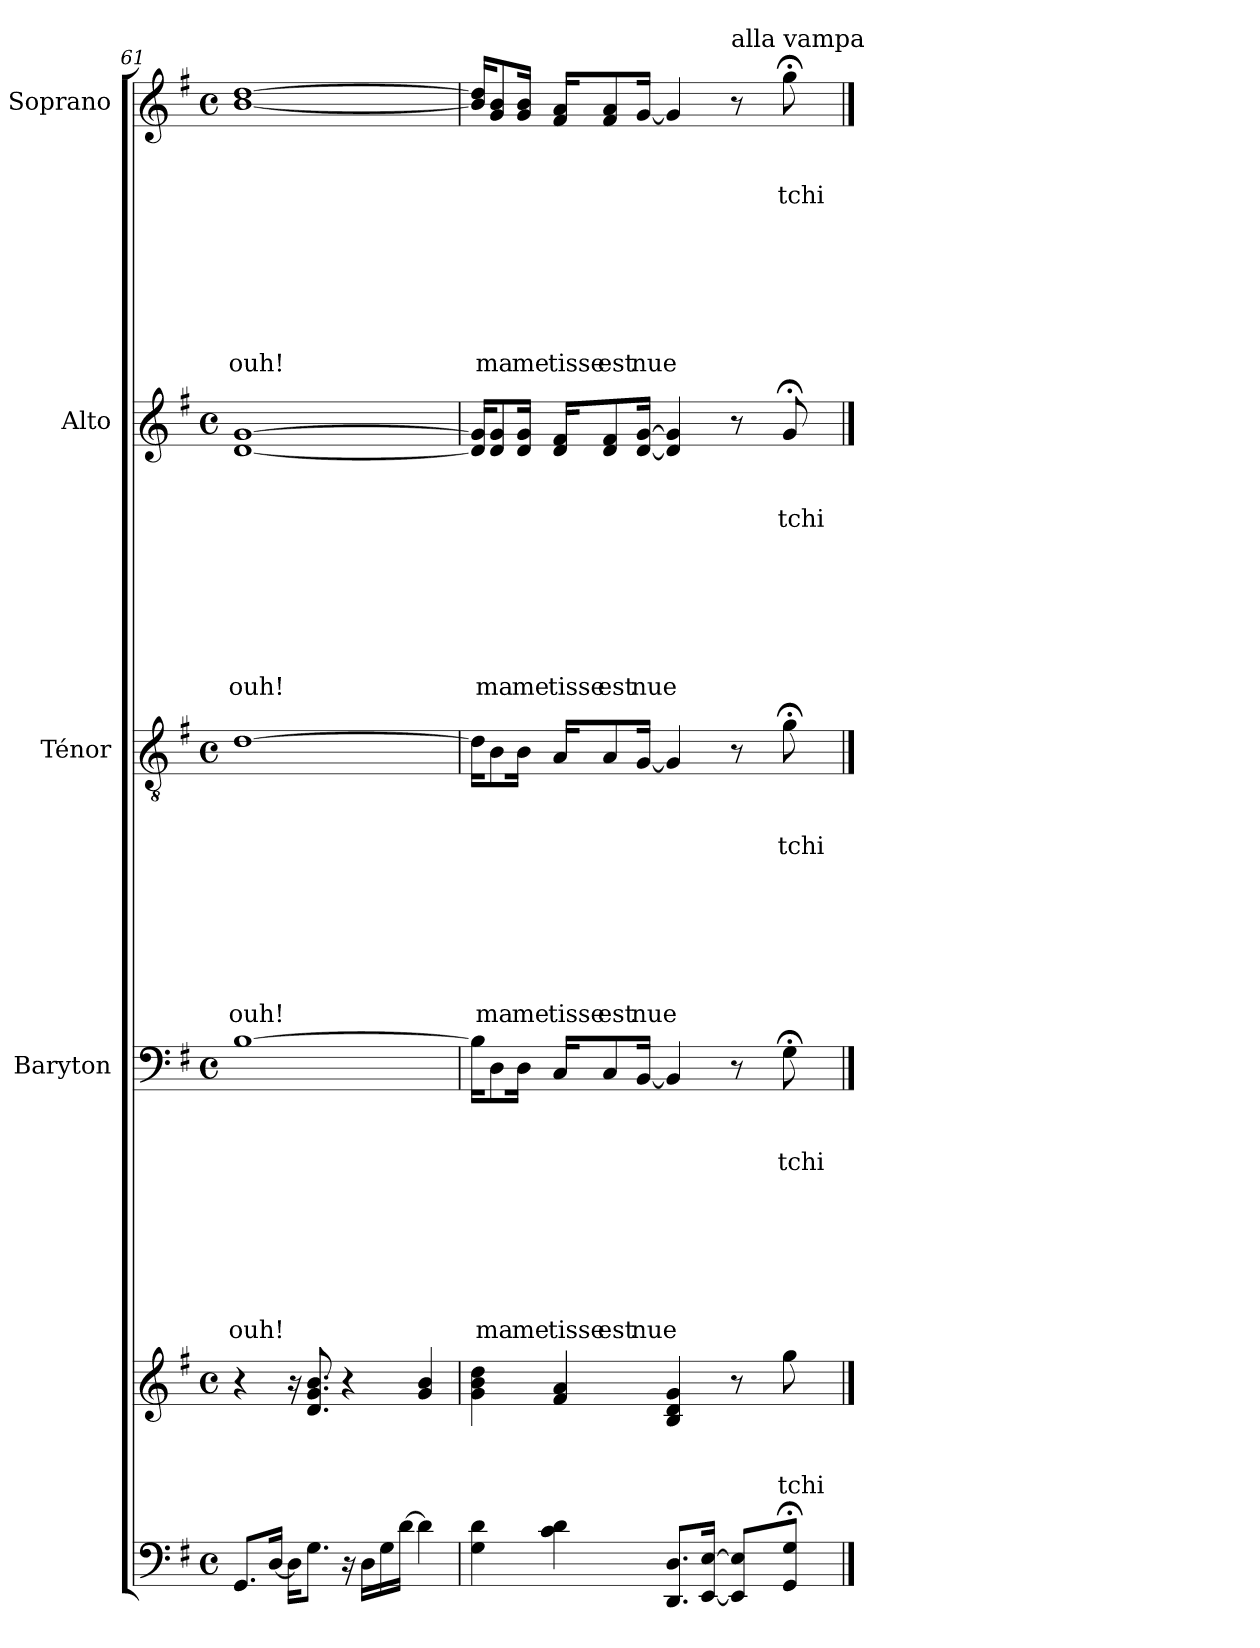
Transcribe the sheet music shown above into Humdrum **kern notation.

**kern	**kern	**text	**text	**text	**kern	**text	**text	**text	**text	**text	**text	**text	**text	**text	**text	**kern	**text	**text	**text	**text	**text	**text	**text	**text	**text	**text	**kern	**text	**text	**text	**text	**text	**text	**text	**text	**text	**text	**kern	**text	**text	**text	**text	**text	**text	**text	**text	**text	**text
*part5	*part5	*part5	*part5	*part5	*part4	*part4	*part4	*part4	*part4	*part4	*part4	*part4	*part4	*part4	*part4	*part3	*part3	*part3	*part3	*part3	*part3	*part3	*part3	*part3	*part3	*part3	*part2	*part2	*part2	*part2	*part2	*part2	*part2	*part2	*part2	*part2	*part2	*part1	*part1	*part1	*part1	*part1	*part1	*part1	*part1	*part1	*part1	*part1
*staff6	*staff5	*staff5	*staff5	*staff5	*staff4	*staff4	*staff4	*staff4	*staff4	*staff4	*staff4	*staff4	*staff4	*staff4	*staff4	*staff3	*staff3	*staff3	*staff3	*staff3	*staff3	*staff3	*staff3	*staff3	*staff3	*staff3	*staff2	*staff2	*staff2	*staff2	*staff2	*staff2	*staff2	*staff2	*staff2	*staff2	*staff2	*staff1	*staff1	*staff1	*staff1	*staff1	*staff1	*staff1	*staff1	*staff1	*staff1	*staff1
*	*	*	*	*	*I"Baryton	*	*	*	*	*	*	*	*	*	*	*I"Ténor	*	*	*	*	*	*	*	*	*	*	*I"Alto	*	*	*	*	*	*	*	*	*	*	*I"Soprano	*	*	*	*	*	*	*	*	*	*
*	*	*	*	*	*I'Bar.	*	*	*	*	*	*	*	*	*	*	*I'T	*	*	*	*	*	*	*	*	*	*	*I'A	*	*	*	*	*	*	*	*	*	*	*I'S	*	*	*	*	*	*	*	*	*	*
!!LO:LB:g=z
*clefF4	*clefG2	*	*	*	*clefF4	*	*	*	*	*	*	*	*	*	*	*clefGv2	*	*	*	*	*	*	*	*	*	*	*clefG2	*	*	*	*	*	*	*	*	*	*	*clefG2	*	*	*	*	*	*	*	*	*	*
*k[f#]	*k[f#]	*	*	*	*k[f#]	*	*	*	*	*	*	*	*	*	*	*k[f#]	*	*	*	*	*	*	*	*	*	*	*k[f#]	*	*	*	*	*	*	*	*	*	*	*k[f#]	*	*	*	*	*	*	*	*	*	*
*G:	*G:	*	*	*	*G:	*	*	*	*	*	*	*	*	*	*	*G:	*	*	*	*	*	*	*	*	*	*	*G:	*	*	*	*	*	*	*	*	*	*	*G:	*	*	*	*	*	*	*	*	*	*
*M4/4	*M4/4	*	*	*	*M4/4	*	*	*	*	*	*	*	*	*	*	*M4/4	*	*	*	*	*	*	*	*	*	*	*M4/4	*	*	*	*	*	*	*	*	*	*	*M4/4	*	*	*	*	*	*	*	*	*	*
*met(c)	*met(c)	*	*	*	*met(c)	*	*	*	*	*	*	*	*	*	*	*met(c)	*	*	*	*	*	*	*	*	*	*	*met(c)	*	*	*	*	*	*	*	*	*	*	*met(c)	*	*	*	*	*	*	*	*	*	*
=61	=61	=61	=61	=61	=61	=61	=61	=61	=61	=61	=61	=61	=61	=61	=61	=61	=61	=61	=61	=61	=61	=61	=61	=61	=61	=61	=61	=61	=61	=61	=61	=61	=61	=61	=61	=61	=61	=61	=61	=61	=61	=61	=61	=61	=61	=61	=61	=61
!	!	!	!	!	!	!	!	!	!	!	!	!	!	!	!LO:LY:b	!	!	!	!	!	!	!	!	!	!	!LO:LY:b	!	!	!	!	!	!	!	!	!	!	!LO:LY:b	!	!	!	!	!	!	!	!	!	!	!LO:LY:b
8.GG/L	4r	.	.	.	[1B	.	.	.	.	.	.	.	.	.	ouh!	[1d	.	.	.	.	.	.	.	.	.	ouh!	[1d [1g	.	.	.	.	.	.	.	.	.	ouh!	[1b [1dd	.	.	.	.	.	.	.	.	.	ouh!
[16D/Jk	.	.	.	.	.	.	.	.	.	.	.	.	.	.	.	.	.	.	.	.	.	.	.	.	.	.	.	.	.	.	.	.	.	.	.	.	.	.	.	.	.	.	.	.	.	.	.	.
16D\KL]	16r	.	.	.	.	.	.	.	.	.	.	.	.	.	.	.	.	.	.	.	.	.	.	.	.	.	.	.	.	.	.	.	.	.	.	.	.	.	.	.	.	.	.	.	.	.	.	.
8.G\J	8.d/ 8.g/ 8.b/	.	.	.	.	.	.	.	.	.	.	.	.	.	.	.	.	.	.	.	.	.	.	.	.	.	.	.	.	.	.	.	.	.	.	.	.	.	.	.	.	.	.	.	.	.	.	.
16r	4r	.	.	.	.	.	.	.	.	.	.	.	.	.	.	.	.	.	.	.	.	.	.	.	.	.	.	.	.	.	.	.	.	.	.	.	.	.	.	.	.	.	.	.	.	.	.	.
16D\LL	.	.	.	.	.	.	.	.	.	.	.	.	.	.	.	.	.	.	.	.	.	.	.	.	.	.	.	.	.	.	.	.	.	.	.	.	.	.	.	.	.	.	.	.	.	.	.	.
16G\	.	.	.	.	.	.	.	.	.	.	.	.	.	.	.	.	.	.	.	.	.	.	.	.	.	.	.	.	.	.	.	.	.	.	.	.	.	.	.	.	.	.	.	.	.	.	.	.
[16d\JJ	.	.	.	.	.	.	.	.	.	.	.	.	.	.	.	.	.	.	.	.	.	.	.	.	.	.	.	.	.	.	.	.	.	.	.	.	.	.	.	.	.	.	.	.	.	.	.	.
4d\]	4g/ 4b/	.	.	.	.	.	.	.	.	.	.	.	.	.	.	.	.	.	.	.	.	.	.	.	.	.	.	.	.	.	.	.	.	.	.	.	.	.	.	.	.	.	.	.	.	.	.	.
=62	=62	=62	=62	=62	=62	=62	=62	=62	=62	=62	=62	=62	=62	=62	=62	=62	=62	=62	=62	=62	=62	=62	=62	=62	=62	=62	=62	=62	=62	=62	=62	=62	=62	=62	=62	=62	=62	=62	=62	=62	=62	=62	=62	=62	=62	=62	=62	=62
4G\ 4d\	4g\ 4b\ 4dd\	.	.	.	16B\KL]	.	.	.	.	.	.	.	.	.	.	16d\KL]	.	.	.	.	.	.	.	.	.	.	16d/] 16g/]KL	.	.	.	.	.	.	.	.	.	.	16b/] 16dd/]KL	.	.	.	.	.	.	.	.	.	.
!	!	!	!	!	!	!	!	!	!	!	!	!	!	!	!LO:LY:b	!	!	!	!	!	!	!	!	!	!	!LO:LY:b	!	!	!	!	!	!	!	!	!	!	!LO:LY:b	!	!	!	!	!	!	!	!	!	!	!LO:LY:b
.	.	.	.	.	8D\	.	.	.	.	.	.	.	.	.	ma	8B\	.	.	.	.	.	.	.	.	.	ma	8d/ 8g/	.	.	.	.	.	.	.	.	.	ma	8g/ 8b/	.	.	.	.	.	.	.	.	.	ma
!	!	!	!	!	!	!	!	!	!	!	!	!	!	!	!LO:LY:b	!	!	!	!	!	!	!	!	!	!	!LO:LY:b	!	!	!	!	!	!	!	!	!	!	!LO:LY:b	!	!	!	!	!	!	!	!	!	!	!LO:LY:b
.	.	.	.	.	16D\Jk	.	.	.	.	.	.	.	.	.	me	16B\Jk	.	.	.	.	.	.	.	.	.	me	16d/ 16g/Jk	.	.	.	.	.	.	.	.	.	me	16g/ 16b/Jk	.	.	.	.	.	.	.	.	.	me
!	!	!	!	!	!	!	!	!	!	!	!	!	!	!	!LO:LY:b	!	!	!	!	!	!	!	!	!	!	!LO:LY:b	!	!	!	!	!	!	!	!	!	!	!LO:LY:b	!	!	!	!	!	!	!	!	!	!	!LO:LY:b
4c\ 4d\	4f#/ 4a/	.	.	.	16C/KL	.	.	.	.	.	.	.	.	.	tisse	16A/KL	.	.	.	.	.	.	.	.	.	tisse	16d/ 16f#/KL	.	.	.	.	.	.	.	.	.	tisse	16f#/ 16a/KL	.	.	.	.	.	.	.	.	.	tisse
!	!	!	!	!	!	!	!	!	!	!	!	!	!	!	!LO:LY:b	!	!	!	!	!	!	!	!	!	!	!LO:LY:b	!	!	!	!	!	!	!	!	!	!	!LO:LY:b	!	!	!	!	!	!	!	!	!	!	!LO:LY:b
.	.	.	.	.	8C/	.	.	.	.	.	.	.	.	.	est	8A/	.	.	.	.	.	.	.	.	.	est	8d/ 8f#/	.	.	.	.	.	.	.	.	.	est	8f#/ 8a/	.	.	.	.	.	.	.	.	.	est
!	!	!	!	!	!	!	!	!	!	!	!	!	!	!	!LO:LY:b	!	!	!	!	!	!	!	!	!	!	!LO:LY:b	!	!	!	!	!	!	!	!	!	!	!LO:LY:b	!	!	!	!	!	!	!	!	!	!	!LO:LY:b
.	.	.	.	.	[16BB/Jk	.	.	.	.	.	.	.	.	.	nue	[16G/Jk	.	.	.	.	.	.	.	.	.	nue	[16d/ [16g/Jk	.	.	.	.	.	.	.	.	.	nue	[16g/Jk	.	.	.	.	.	.	.	.	.	nue
8.DD/ 8.D/L	4B/ 4d/ 4g/	.	.	.	4BB/]	.	.	.	.	.	.	.	.	.	.	4G/]	.	.	.	.	.	.	.	.	.	.	4d/] 4g/]	.	.	.	.	.	.	.	.	.	.	4g/]	.	.	.	.	.	.	.	.	.	.
[16EE/ [16E/Jk	.	.	.	.	.	.	.	.	.	.	.	.	.	.	.	.	.	.	.	.	.	.	.	.	.	.	.	.	.	.	.	.	.	.	.	.	.	.	.	.	.	.	.	.	.	.	.	.
!	!	!	!	!	!	!	!	!	!	!	!	!	!	!	!	!	!	!	!	!	!	!	!	!	!	!	!	!	!	!	!	!	!	!	!	!	!	!LO:TX:a:t=alla vampa	!	!	!	!	!	!	!	!	!	!
8EE/] 8E/]L	8r	.	.	.	8r	.	.	.	.	.	.	.	.	.	.	8r	.	.	.	.	.	.	.	.	.	.	8r	.	.	.	.	.	.	.	.	.	.	8r	.	.	.	.	.	.	.	.	.	.
!	!	!	!	!LO:LY:b	!	!	!	!LO:LY:b	!	!	!	!	!	!	!	!	!	!	!LO:LY:b	!	!	!	!	!	!	!	!	!	!	!LO:LY:b	!	!	!	!	!	!	!	!	!	!	!LO:LY:b	!	!	!	!	!	!	!
8GG/; 8G/;J	8gg\	.	.	tchi	8G;<\	.	.	tchi	.	.	.	.	.	.	.	8g;<\	.	.	tchi	.	.	.	.	.	.	.	8g;</	.	.	tchi	.	.	.	.	.	.	.	8gg;<\	.	.	tchi	.	.	.	.	.	.	.
==	==	==	==	==	==	==	==	==	==	==	==	==	==	==	==	==	==	==	==	==	==	==	==	==	==	==	==	==	==	==	==	==	==	==	==	==	==	==	==	==	==	==	==	==	==	==	==	==
*-	*-	*-	*-	*-	*-	*-	*-	*-	*-	*-	*-	*-	*-	*-	*-	*-	*-	*-	*-	*-	*-	*-	*-	*-	*-	*-	*-	*-	*-	*-	*-	*-	*-	*-	*-	*-	*-	*-	*-	*-	*-	*-	*-	*-	*-	*-	*-	*-
